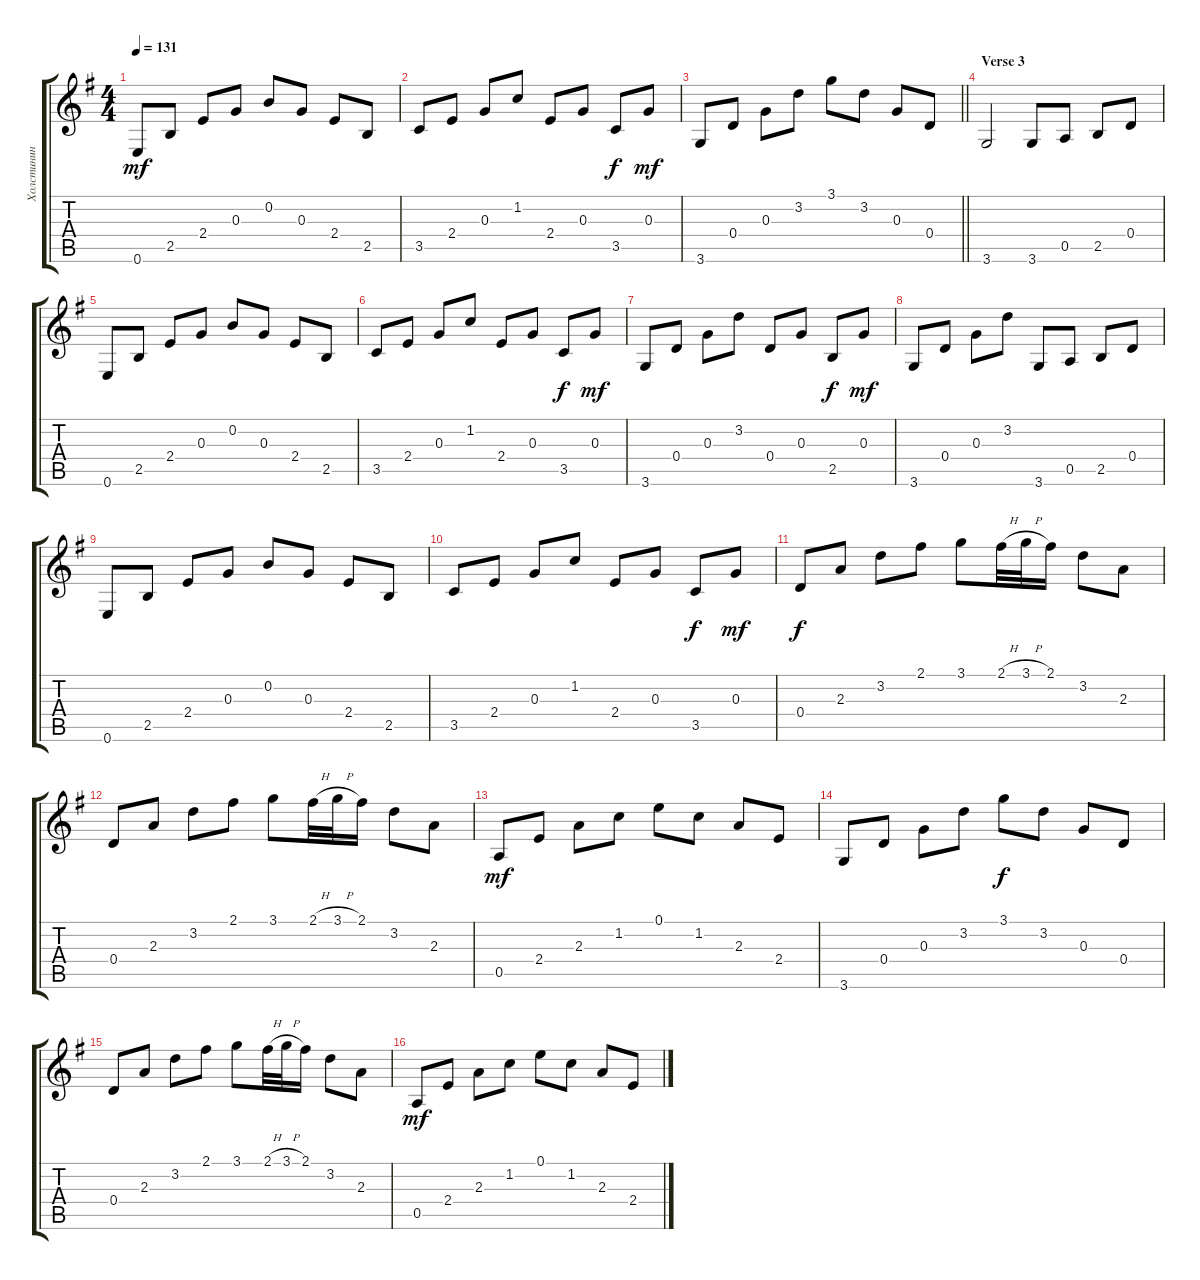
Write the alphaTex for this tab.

\track ("Холстинин" "Холстинин") {instrument acousticguitarsteel}
\staff {score tabs}
\tuning (E4 B3 G3 D3 A2 E2) {hide}
\ts (4 4)
\tempo 131
\clef g2
\ks g
0.6.8{dy mf} 2.5.8 2.4.8 0.3.8 0.2.8 0.3.8 2.4.8 2.5.8 |
3.5.8 2.4.8 0.3.8 1.2.8 2.4.8 0.3.8 3.5.8{dy f} 0.3.8{dy mf} |
\barLineRight lightlight
3.6.8 0.4.8 0.3.8 3.2.8 3.1.8 3.2.8 0.3.8 0.4.8 |
\section ("" "Verse 3")
3.6.2 3.6.8 0.5.8 2.5.8 0.4.8 |
0.6.8 2.5.8 2.4.8 0.3.8 0.2.8 0.3.8 2.4.8 2.5.8 |
3.5.8 2.4.8 0.3.8 1.2.8 2.4.8 0.3.8 3.5.8{dy f} 0.3.8{dy mf} |
3.6.8 0.4.8 0.3.8 3.2.8 0.4.8 0.3.8 2.5.8{dy f} 0.3.8{dy mf} |
3.6.8 0.4.8 0.3.8 3.2.8 3.6.8 0.5.8 2.5.8 0.4.8 |
0.6.8 2.5.8 2.4.8 0.3.8 0.2.8 0.3.8 2.4.8 2.5.8 |
3.5.8 2.4.8 0.3.8 1.2.8 2.4.8 0.3.8 3.5.8{dy f} 0.3.8{dy mf} |
0.4.8{dy f} 2.3.8 3.2.8 2.1.8 3.1.8 2.1{h}.32 3.1{h}.32 2.1.16 3.2.8 2.3.8 |
0.4.8 2.3.8 3.2.8 2.1.8 3.1.8 2.1{h}.32 3.1{h}.32 2.1.16 3.2.8 2.3.8 |
0.5.8{dy mf} 2.4.8 2.3.8 1.2.8 0.1.8 1.2.8 2.3.8 2.4.8 |
3.6.8 0.4.8 0.3.8 3.2.8 3.1.8{dy f} 3.2.8 0.3.8 0.4.8 |
0.4.8 2.3.8 3.2.8 2.1.8 3.1.8 2.1{h}.32 3.1{h}.32 2.1.16 3.2.8 2.3.8 |
0.5.8{dy mf} 2.4.8 2.3.8 1.2.8 0.1.8 1.2.8 2.3.8 2.4.8
